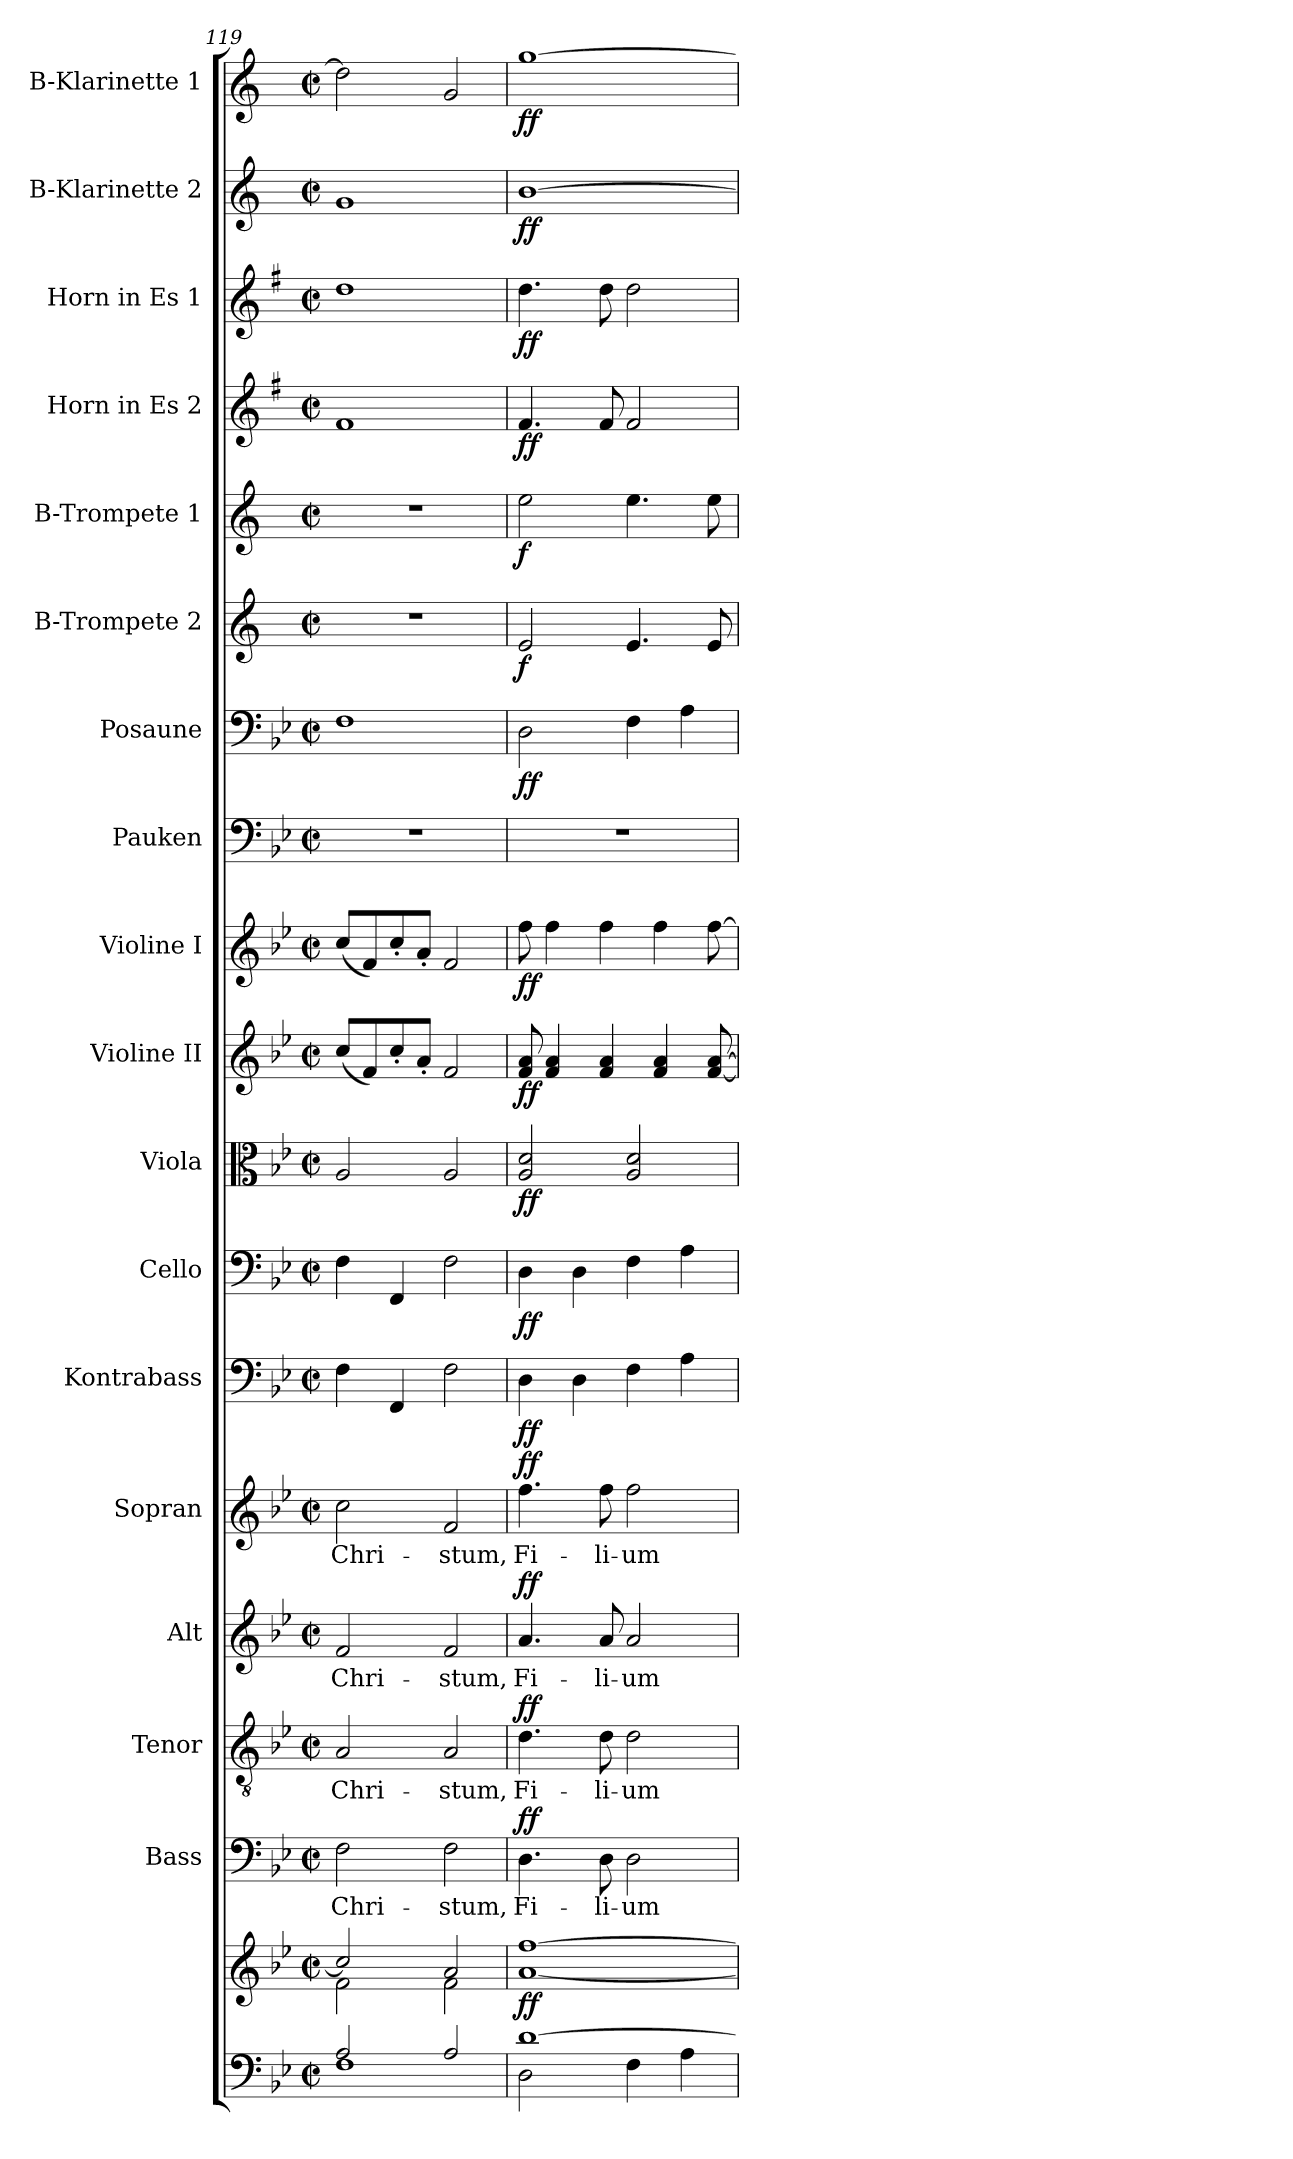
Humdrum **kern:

**kern	**kern	**dynam	**kern	**text	**dynam	**kern	**text	**dynam	**kern	**text	**dynam	**kern	**text	**dynam	**kern	**dynam	**kern	**dynam	**kern	**dynam	**kern	**dynam	**kern	**dynam	**kern	**kern	**dynam	**kern	**dynam	**kern	**dynam	**kern	**dynam	**kern	**dynam	**kern	**dynam	**kern	**dynam
*part18	*part18	*part18	*part17	*part17	*part17	*part16	*part16	*part16	*part15	*part15	*part15	*part14	*part14	*part14	*part13	*part13	*part12	*part12	*part11	*part11	*part10	*part10	*part9	*part9	*part8	*part7	*part7	*part6	*part6	*part5	*part5	*part4	*part4	*part3	*part3	*part2	*part2	*part1	*part1
*staff19	*staff18	*staff18/19	*staff17	*staff17	*staff17	*staff16	*staff16	*staff16	*staff15	*staff15	*staff15	*staff14	*staff14	*staff14	*staff13	*staff13	*staff12	*staff12	*staff11	*staff11	*staff10	*staff10	*staff9	*staff9	*staff8	*staff7	*staff7	*staff6	*staff6	*staff5	*staff5	*staff4	*staff4	*staff3	*staff3	*staff2	*staff2	*staff1	*staff1
*	*	*	*I"Bass	*	*	*I"Tenor	*	*	*I"Alt	*	*	*I"Sopran	*	*	*I"Kontrabass	*	*I"Cello	*	*I"Viola	*	*I"Violine II	*	*I"Violine I	*	*I"Pauken	*I"Posaune	*	*I"B-Trompete 2	*	*I"B-Trompete 1	*	*I"Horn in Es 2	*	*I"Horn in Es 1	*	*I"B-Klarinette 2	*	*I"B-Klarinette 1	*
*	*	*	*I'B.	*	*	*I'T.	*	*	*I'A.	*	*	*I'S.	*	*	*I'Kb.	*	*	*	*I'Vla.	*	*I'Vl. II	*	*I'Vl. I	*	*I'Pk.	*I'Pos.	*	*I'B Trp. 2	*	*I'B Trp. 1	*	*	*	*	*	*I'B Kl. 2	*	*I'B Kl. 1	*
*clefF4	*clefG2	*	*clefF4	*	*	*clefGv2	*	*	*clefG2	*	*	*clefG2	*	*	*clefF4	*	*clefF4	*	*clefC3	*	*clefG2	*	*clefG2	*	*clefF4	*clefF4	*	*clefG2	*	*clefG2	*	*clefG2	*	*clefG2	*	*clefG2	*	*clefG2	*
*	*	*	*	*	*	*	*	*	*	*	*	*	*	*	*ITrd7c12	*	*	*	*	*	*	*	*	*	*	*	*	*ITrd1c2	*	*ITrd1c2	*	*ITrd5c9	*	*ITrd5c9	*	*ITrd1c2	*	*ITrd1c2	*
*k[b-e-]	*k[b-e-]	*	*k[b-e-]	*	*	*k[b-e-]	*	*	*k[b-e-]	*	*	*k[b-e-]	*	*	*k[b-e-]	*	*k[b-e-]	*	*k[b-e-]	*	*k[b-e-]	*	*k[b-e-]	*	*k[b-e-]	*k[b-e-]	*	*k[b-e-]	*	*k[b-e-]	*	*k[b-e-]	*	*k[b-e-]	*	*k[b-e-]	*	*k[b-e-]	*
*B-:	*B-:	*	*B-:	*	*	*B-:	*	*	*B-:	*	*	*B-:	*	*	*B-:	*	*B-:	*	*B-:	*	*B-:	*	*B-:	*	*B-:	*B-:	*	*B-:	*	*B-:	*	*B-:	*	*B-:	*	*B-:	*	*B-:	*
*M2/2	*M2/2	*	*M2/2	*	*	*M2/2	*	*	*M2/2	*	*	*M2/2	*	*	*M2/2	*	*M2/2	*	*M2/2	*	*M2/2	*	*M2/2	*	*M2/2	*M2/2	*	*M2/2	*	*M2/2	*	*M2/2	*	*M2/2	*	*M2/2	*	*M2/2	*
*met(c|)	*met(c|)	*	*met(c|)	*	*	*met(c|)	*	*	*met(c|)	*	*	*met(c|)	*	*	*met(c|)	*	*met(c|)	*	*met(c|)	*	*met(c|)	*	*met(c|)	*	*met(c|)	*met(c|)	*	*met(c|)	*	*met(c|)	*	*met(c|)	*	*met(c|)	*	*met(c|)	*	*met(c|)	*
=119	=119	=119	=119	=119	=119	=119	=119	=119	=119	=119	=119	=119	=119	=119	=119	=119	=119	=119	=119	=119	=119	=119	=119	=119	=119	=119	=119	=119	=119	=119	=119	=119	=119	=119	=119	=119	=119	=119	=119
*^	*^	*	*	*	*	*	*	*	*	*	*	*	*	*	*	*	*	*	*	*	*	*	*	*	*	*	*	*	*	*	*	*	*	*	*	*	*	*	*
!	!	!	!	!	!	!LO:LY:b	!	!	!LO:LY:b	!	!	!LO:LY:b	!	!	!LO:LY:b	!	!	!	!	!	!	!	!	!	!	!	!	!	!	!	!	!	!	!	!	!	!	!	!	!	!
2A/	1F	2cc/]	2f\	.	2F\	Chri-	.	2A/	Chri-	.	2f/	Chri-	.	2cc\	Chri-	.	4FF\	.	4F\	.	2A/	.	(<8cc/L	.	(<8cc/L	.	1r	1F	.	1r	.	1r	.	1A	.	1f	.	1f	.	2cc\]	.
.	.	.	.	.	.	.	.	.	.	.	.	.	.	.	.	.	.	.	.	.	.	.	8f/)	.	8f/)	.	.	.	.	.	.	.	.	.	.	.	.	.	.	.	.
.	.	.	.	.	.	.	.	.	.	.	.	.	.	.	.	.	4FFF/	.	4FF/	.	.	.	8cc'</	.	8cc'</	.	.	.	.	.	.	.	.	.	.	.	.	.	.	.	.
.	.	.	.	.	.	.	.	.	.	.	.	.	.	.	.	.	.	.	.	.	.	.	8a'</J	.	8a'</J	.	.	.	.	.	.	.	.	.	.	.	.	.	.	.	.
!	!	!	!	!	!	!LO:LY:b	!	!	!LO:LY:b	!	!	!LO:LY:b	!	!	!LO:LY:b	!	!	!	!	!	!	!	!	!	!	!	!	!	!	!	!	!	!	!	!	!	!	!	!	!	!
2A/	.	2a/	2f\	.	2F\	-stum,	.	2A/	-stum,	.	2f/	-stum,	.	2f/	-stum,	.	2FF\	.	2F\	.	2A/	.	2f/	.	2f/	.	.	.	.	.	.	.	.	.	.	.	.	.	.	2f/	.
=120	=120	=120	=120	=120	=120	=120	=120	=120	=120	=120	=120	=120	=120	=120	=120	=120	=120	=120	=120	=120	=120	=120	=120	=120	=120	=120	=120	=120	=120	=120	=120	=120	=120	=120	=120	=120	=120	=120	=120	=120	=120
!	!	!	!	!LO:DY:b	!	!LO:LY:b	!LO:DY:a	!	!LO:LY:b	!LO:DY:a	!	!LO:LY:b	!LO:DY:a	!	!LO:LY:b	!LO:DY:a	!	!LO:DY:b	!	!LO:DY:b	!	!LO:DY:b	!	!LO:DY:b	!	!LO:DY:b	!	!	!LO:DY:b	!	!LO:DY:b	!	!LO:DY:b	!	!LO:DY:b	!	!LO:DY:b	!	!LO:DY:b	!	!LO:DY:b
[>1d	2D\	[>1ff	[<1a	ff	4.D\	Fi-	ff	4.d\	Fi-	ff	4.a/	Fi-	ff	4.ff\	Fi-	ff	4DD\	ff	4D\	ff	2A/ 2d/	ff	8f/ 8a/	ff	8ff\	ff	1r	2D\	ff	2d/	f	2dd\	f	4.A/	ff	4.f\	ff	[1a	ff	[1ff	ff
.	.	.	.	.	.	.	.	.	.	.	.	.	.	.	.	.	.	.	.	.	.	.	4f/ 4a/	.	4ff\	.	.	.	.	.	.	.	.	.	.	.	.	.	.	.	.
.	.	.	.	.	.	.	.	.	.	.	.	.	.	.	.	.	4DD\	.	4D\	.	.	.	.	.	.	.	.	.	.	.	.	.	.	.	.	.	.	.	.	.	.
!	!	!	!	!	!	!LO:LY:b	!	!	!LO:LY:b	!	!	!LO:LY:b	!	!	!LO:LY:b	!	!	!	!	!	!	!	!	!	!	!	!	!	!	!	!	!	!	!	!	!	!	!	!	!	!
.	.	.	.	.	8D\	-li-	.	8d\	-li-	.	8a/	-li-	.	8ff\	-li-	.	.	.	.	.	.	.	4f/ 4a/	.	4ff\	.	.	.	.	.	.	.	.	8A/	.	8f\	.	.	.	.	.
!	!	!	!	!	!	!LO:LY:b	!	!	!LO:LY:b	!	!	!LO:LY:b	!	!	!LO:LY:b	!	!	!	!	!	!	!	!	!	!	!	!	!	!	!	!	!	!	!	!	!	!	!	!	!	!
.	4F\	.	.	.	2D\	-um	.	2d\	-um	.	2a/	-um	.	2ff\	-um	.	4FF\	.	4F\	.	2A/ 2d/	.	.	.	.	.	.	4F\	.	4.d/	.	4.dd\	.	2A/	.	2f\	.	.	.	.	.
.	.	.	.	.	.	.	.	.	.	.	.	.	.	.	.	.	.	.	.	.	.	.	4f/ 4a/	.	4ff\	.	.	.	.	.	.	.	.	.	.	.	.	.	.	.	.
.	4A\	.	.	.	.	.	.	.	.	.	.	.	.	.	.	.	4AA\	.	4A\	.	.	.	.	.	.	.	.	4A\	.	.	.	.	.	.	.	.	.	.	.	.	.
.	.	.	.	.	.	.	.	.	.	.	.	.	.	.	.	.	.	.	.	.	.	.	[8f/ [8a/	.	[8ff\	.	.	.	.	8d/	.	8dd\	.	.	.	.	.	.	.	.	.
*v	*v	*	*	*	*	*	*	*	*	*	*	*	*	*	*	*	*	*	*	*	*	*	*	*	*	*	*	*	*	*	*	*	*	*	*	*	*	*	*	*	*
*	*v	*v	*	*	*	*	*	*	*	*	*	*	*	*	*	*	*	*	*	*	*	*	*	*	*	*	*	*	*	*	*	*	*	*	*	*	*	*	*	*
=	=	=	=	=	=	=	=	=	=	=	=	=	=	=	=	=	=	=	=	=	=	=	=	=	=	=	=	=	=	=	=	=	=	=	=	=	=	=	=
*-	*-	*-	*-	*-	*-	*-	*-	*-	*-	*-	*-	*-	*-	*-	*-	*-	*-	*-	*-	*-	*-	*-	*-	*-	*-	*-	*-	*-	*-	*-	*-	*-	*-	*-	*-	*-	*-	*-	*-
